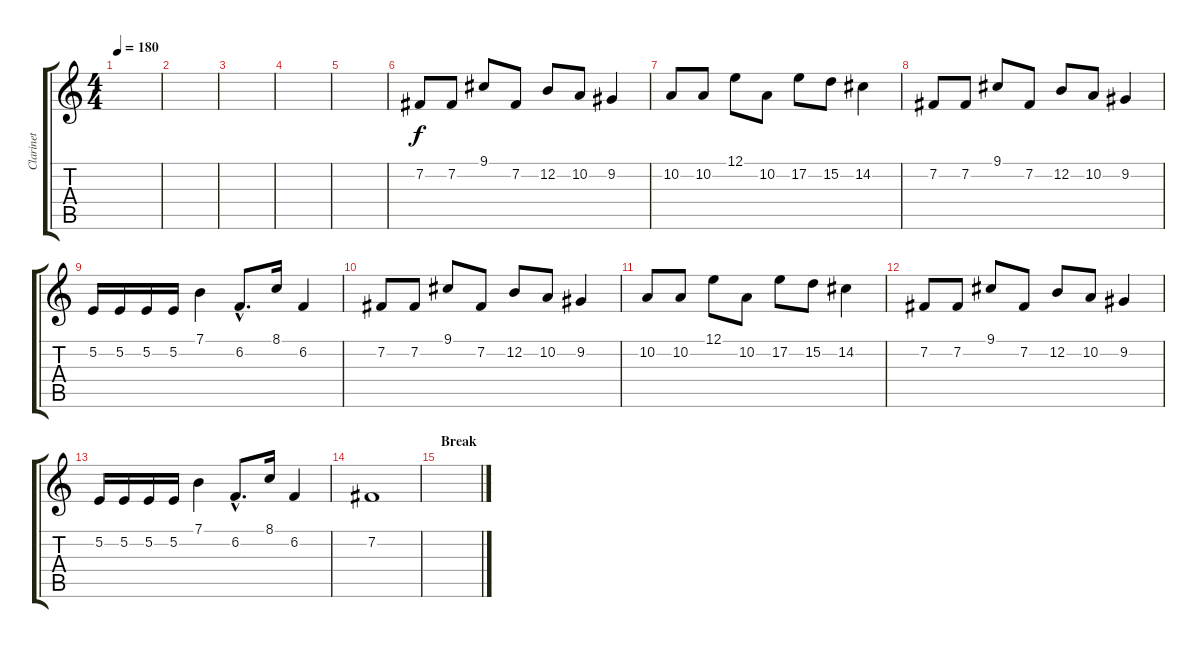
\track ("Clarinet" "Clarinet") {instrument clarinet}
\staff {score tabs}
\tuning (E4 B3 G3 D3 A2 E2) {hide}
\ts (4 4)
\tempo 180
\clef g2
\ks c
|
|
|
|
|
7.2.8 7.2.8 9.1.8 7.2.8 12.2.8 10.2.8 9.2.4 |
10.2.8 10.2.8 12.1.8 10.2.8 17.2.8 15.2.8 14.2.4 |
7.2.8 7.2.8 9.1.8 7.2.8 12.2.8 10.2.8 9.2.4 |
5.2.16 5.2.16 5.2.16 5.2.16 7.1.4 6.2{hac}.8{d} 8.1.16 6.2.4 |
7.2.8 7.2.8 9.1.8 7.2.8 12.2.8 10.2.8 9.2.4 |
10.2.8 10.2.8 12.1.8 10.2.8 17.2.8 15.2.8 14.2.4 |
7.2.8 7.2.8 9.1.8 7.2.8 12.2.8 10.2.8 9.2.4 |
5.2.16 5.2.16 5.2.16 5.2.16 7.1.4 6.2{hac}.8{d} 8.1.16 6.2.4 |
7.2.1 |
\section ("" "Break")
